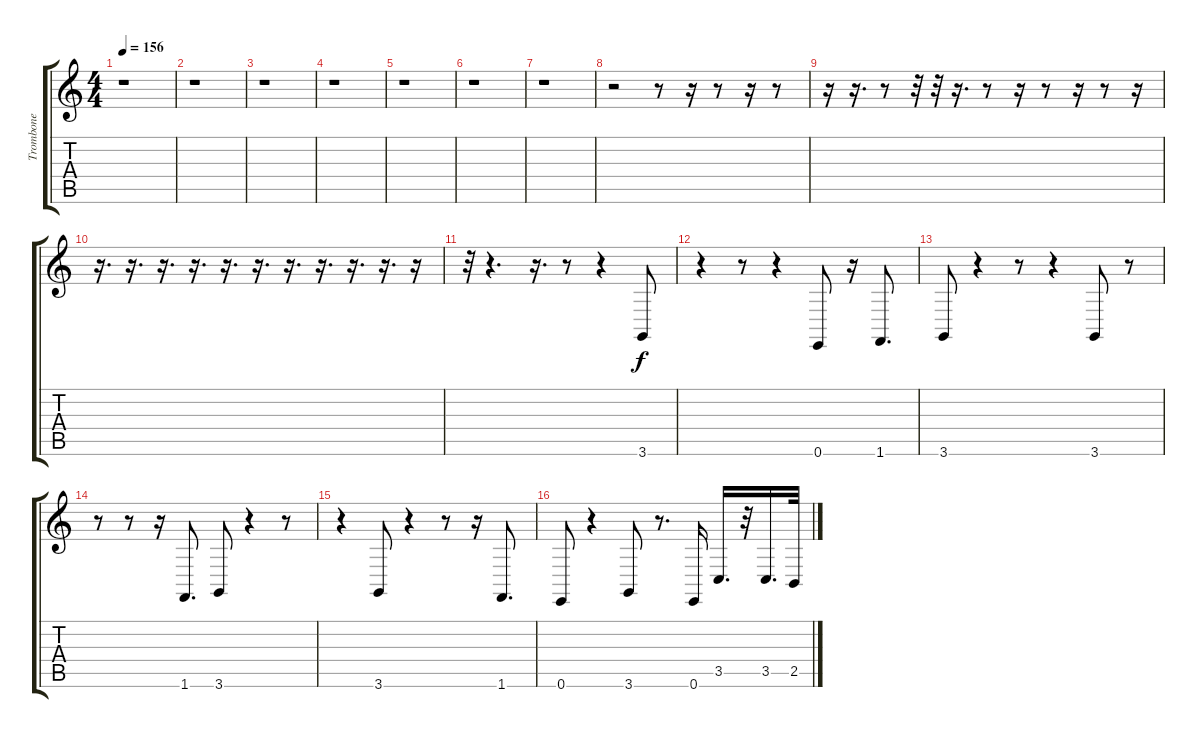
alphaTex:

\track ("Trombone" "Trombone") {instrument trombone}
\staff {score tabs}
\tuning (E4 B3 G3 D3 A2 E2) {hide}
\ts (4 4)
\tempo 156
\clef g2
\ks c
r.1{dy f} |
r.1 |
r.1 |
r.1 |
r.1 |
r.1 |
r.1 |
r.2 r.8 r.16 r.8 r.16 r.8 |
r.16 r.16{d} r.8 r.32 r.32 r.16{d} r.8 r.16 r.8 r.16 r.8 r.16 |
r.16{d} r.16{d} r.16{d} r.16{d} r.16{d} r.16{d} r.16{d} r.16{d} r.16{d} r.16{d} r.16 |
r.32 r.4{d} r.16{d} r.8 r.4 3.6.8{volume 11} |
r.4 r.8 r.4 0.6.8 r.16 1.6.8{d} |
3.6.8 r.4 r.8 r.4 3.6.8 r.8 |
r.8 r.8 r.16 1.6.8{d} 3.6.8 r.4 r.8 |
r.4 3.6.8 r.4 r.8 r.16 1.6.8{d} |
0.6.8 r.4 3.6.8 r.8{d} 0.6.16 3.5.16{d} r.32 3.5.16{d} 2.5.32
